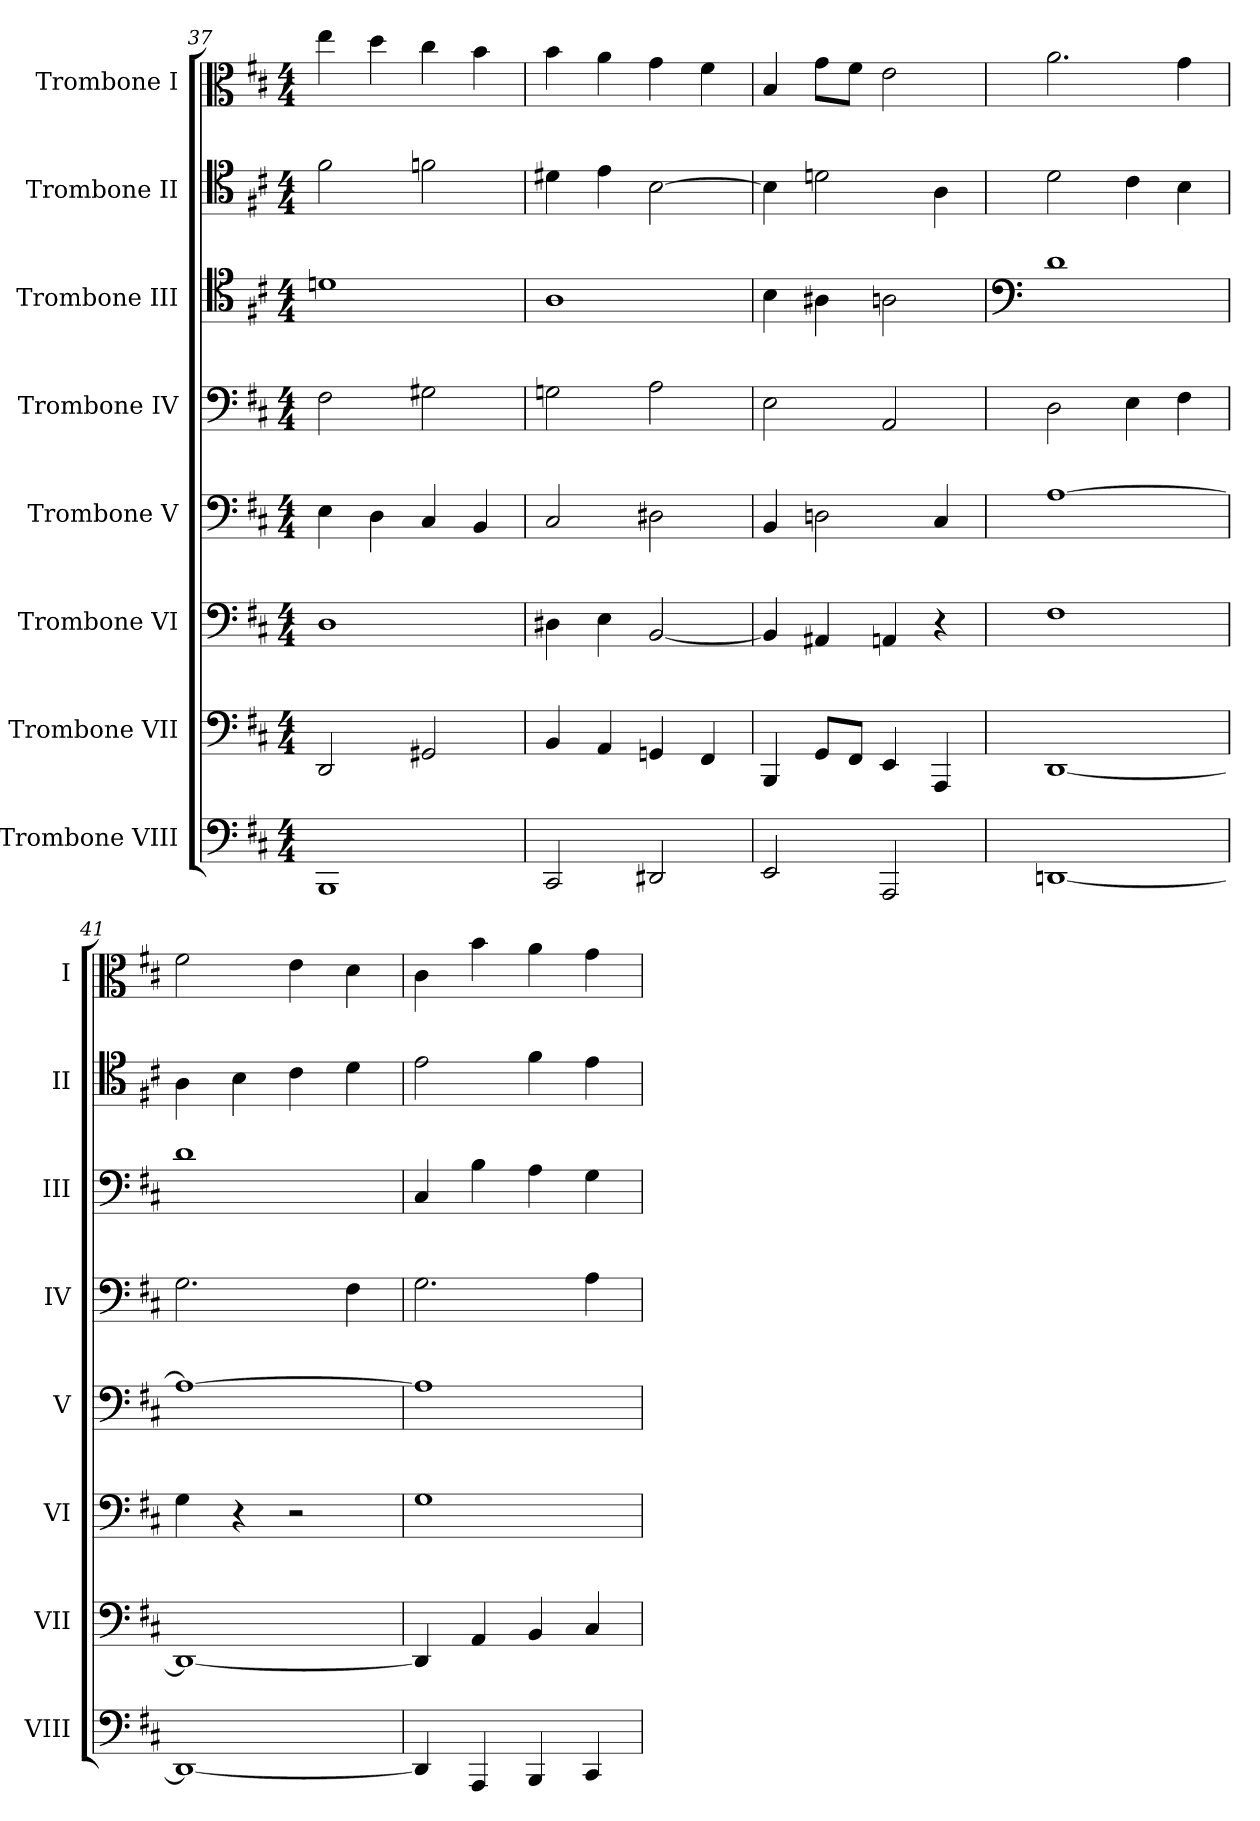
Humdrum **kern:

**kern	**kern	**kern	**kern	**kern	**kern	**kern	**kern
*part8	*part7	*part6	*part5	*part4	*part3	*part2	*part1
*staff8	*staff7	*staff6	*staff5	*staff4	*staff3	*staff2	*staff1
*I"Trombone VIII	*I"Trombone VII	*I"Trombone VI	*I"Trombone V	*I"Trombone IV	*I"Trombone III	*I"Trombone II	*I"Trombone I
*I'VIII	*I'VII	*I'VI	*I'V	*I'IV	*I'III	*I'II	*I'I
*clefF4	*clefF4	*clefF4	*clefF4	*clefF4	*clefC4	*clefC4	*clefC3
*k[f#c#]	*k[f#c#]	*k[f#c#]	*k[f#c#]	*k[f#c#]	*k[f#c#]	*k[f#c#]	*k[f#c#]
*M4/4	*M4/4	*M4/4	*M4/4	*M4/4	*M4/4	*M4/4	*M4/4
*MM50	*MM50	*MM50	*MM50	*MM50	*MM50	*MM50	*MM50
=37	=37	=37	=37	=37	=37	=37	=37
1BBB	2DD/	1D	4E\	2F#i\	1dni	2f#\	4ee\
.	.	.	4D\	.	.	.	4dd\
.	2GG#X/	.	4C#/	2G#X\	.	2fn\	4cc#\
.	.	.	4BB/	.	.	.	4b\
=38	=38	=38	=38	=38	=38	=38	=38
2CC#/	4BB/	4D#X\	2C#/	2Gni\	1A	4d#X\	4b\
.	4AA/	4E\	.	.	.	4e\	4a\
2DD#X/	4GGni/	[2BB/	2D#X\	2A\	.	[2B\	4g\
.	4FF#/	.	.	.	.	.	4f#\
=39	=39	=39	=39	=39	=39	=39	=39
*	*	*	*	*	*	*	*MM45
2EE/	4BBB/	4BB/]	4BB/	2E\	4B\	4B\]	4B/
.	8GG/L	4AA#X/	2Dni\	.	4A#X\	2dni\	8g\L
.	8FF#/J	.	.	.	.	.	8f#\J
2AAA/	4EE/	4AAn/	.	2AA/	2An\	.	2e\
.	4AAA/	4r	4C#/	.	.	4A\	.
!!LO:LB:g=z
=40	=40	=40	=40	=40	=40	=40	=40
*	*	*	*	*	*clefF4	*	*
*	*	*	*	*	*	*	*MM60
[1DDni	[1DD	1F#	[1A	2D\	1d	2d\	2.a\
.	.	.	.	4E\	.	4c#\	.
.	.	.	.	4F#\	.	4B\	4g\
=41	=41	=41	=41	=41	=41	=41	=41
1DD_	1DD_	4G\	1A_	2.G\	1d	4A\	2f#\
.	.	4r	.	.	.	4B\	.
.	.	2r	.	.	.	4c#\	4e\
.	.	.	.	4F#\	.	4d\	4d\
=42	=42	=42	=42	=42	=42	=42	=42
4DD/]	4DD/]	1G	1A]	2.G\	4C#/	2e\	4c#\
4AAA/	4AA/	.	.	.	4B\	.	4b\
4BBB/	4BB/	.	.	.	4A\	4f#\	4a\
4CC#/	4C#/	.	.	4A\	4G\	4e\	4g\
=	=	=	=	=	=	=	=
*-	*-	*-	*-	*-	*-	*-	*-
